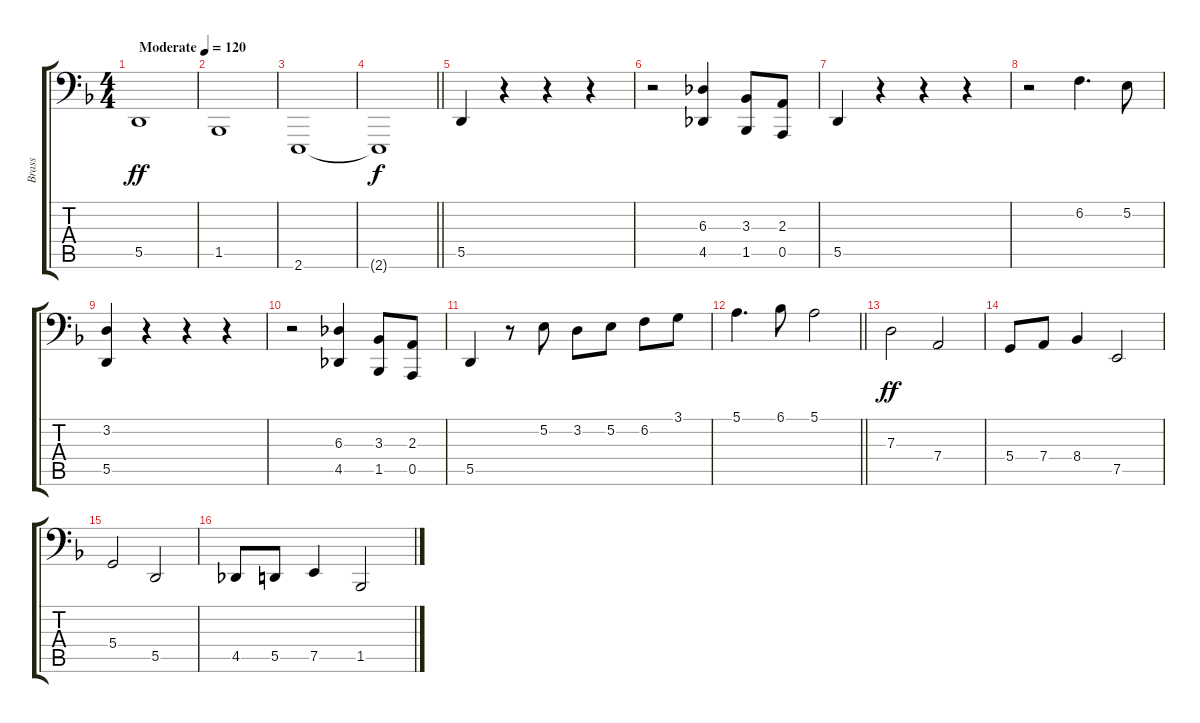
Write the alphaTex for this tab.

\track ("Brass" "Brass") {instrument frenchhorn}
\staff {score tabs}
\tuning (E3 B2 G2 D2 A1 D1) {hide}
\ts (4 4)
\section ("" "")
\tempo (120 "Moderate")
\clef f4
\ks dminor
5.5.1{dy ff instrument frenchhorn} |
1.5.1 |
2.6.1 |
\barLineRight lightlight
2.6{t}.1{dy f} |
\section ("" "")
5.5.4 r.4 r.4 r.4 |
r.2 (6.3 4.5).4 (3.3 1.5).8 (2.3 0.5).8 |
5.5.4 r.4 r.4 r.4 |
r.2 6.2.4{d} 5.2.8 |
(3.2 5.5).4 r.4 r.4 r.4 |
r.2 (6.3 4.5).4 (3.3 1.5).8 (2.3 0.5).8 |
5.5.4{volume 12} r.8 5.2.8 3.2.8 5.2.8 6.2.8 3.1.8 |
\barLineRight lightlight
5.1.4{d} 6.1.8 5.1.2 |
\section ("" "")
7.3.2{dy ff volume 16} 7.4.2 |
5.4.8 7.4.8 8.4.4 7.5.2 |
5.4.2 5.5.2 |
4.5.8 5.5.8 7.5.4 1.5.2
